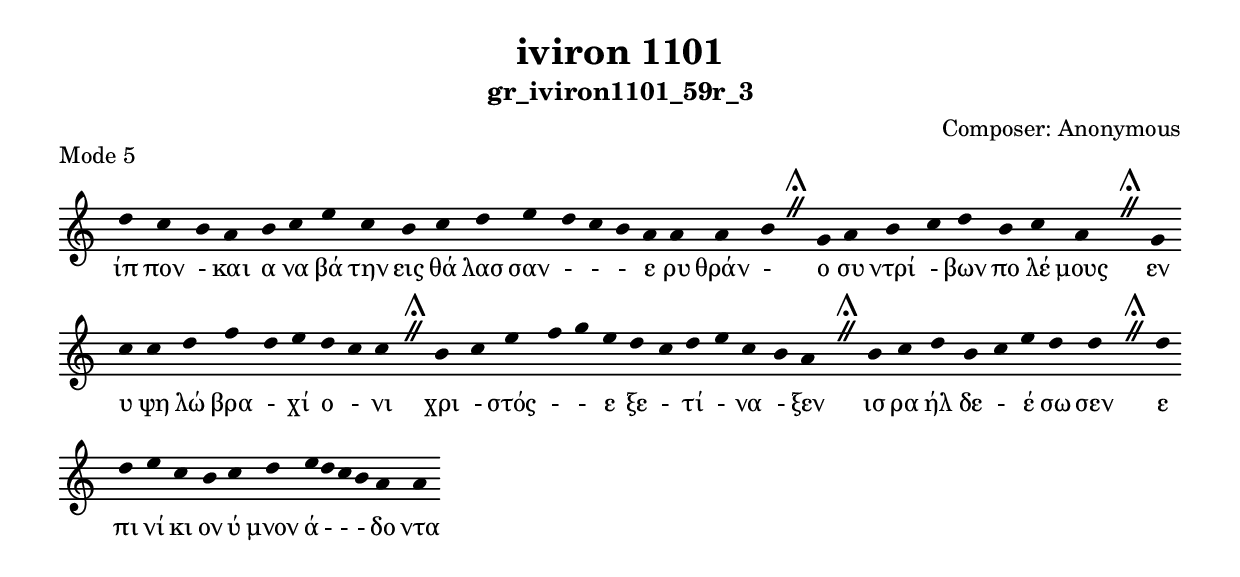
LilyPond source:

\include "gregorian.ly"

	\header {
 	  title = "iviron 1101"
	  subtitle = "gr_iviron1101_59r_3"
	  composer = "Composer: Αnonymous"
	  piece = "Mode 5"
	}

	chant = {
	  d''4 c''4 b'4 a'4 b'4 c''4 e''4 c''4 b'4 c''4 d''4 e''4 d''4 c''4 b'4 a'4 a'4 a'4 b'4 \divisioMaior
 g'4 a'4 b'4 c''4 d''4 b'4 c''4 a'4 \divisioMaior
 g'4 c''4 c''4 d''4 f''4 d''4 e''4 d''4 c''4 c''4 \divisioMaior
 b'4 c''4 e''4 f''4 g''4 e''4 d''4 c''4 d''4 e''4 c''4 b'4 a'4 \divisioMaior
 b'4 c''4 d''4 b'4 c''4 e''4 d''4 d''4 \divisioMaior
 d''4 d''4 e''4 c''4 b'4 c''4 d''4 e''4 d''4 c''4 b'4 a'4 a'4\finalis
	}

	verba = \lyricmode {ίπ πον - και α να βά την εις θά λασ σαν -  -  - ε ρυ θράν - 
ο συ ντρί - βων πο λέ μους 
εν υ ψη λώ βρα - χί ο - νι 
χρι - στός -  - ε ξε - τί - να - ξεν 
ισ ρα ήλ δε - έ σω σεν 
ε πι νί κι ον ύ μνον ά -  -  - δο ντα 
	}


	\score {
	  \new Staff <<
	  \new Voice = "melody" \chant
	  \new Lyrics = "one" \lyricsto melody \verba
	  >>
	  \layout {
	    \context {
	      \Staff
	      \remove "Time_signature_engraver"
	      \remove "Bar_engraver"
	    }
	    \context {
	      \Voice
	      \remove "Stem_engraver"
	    }
	  }
	}